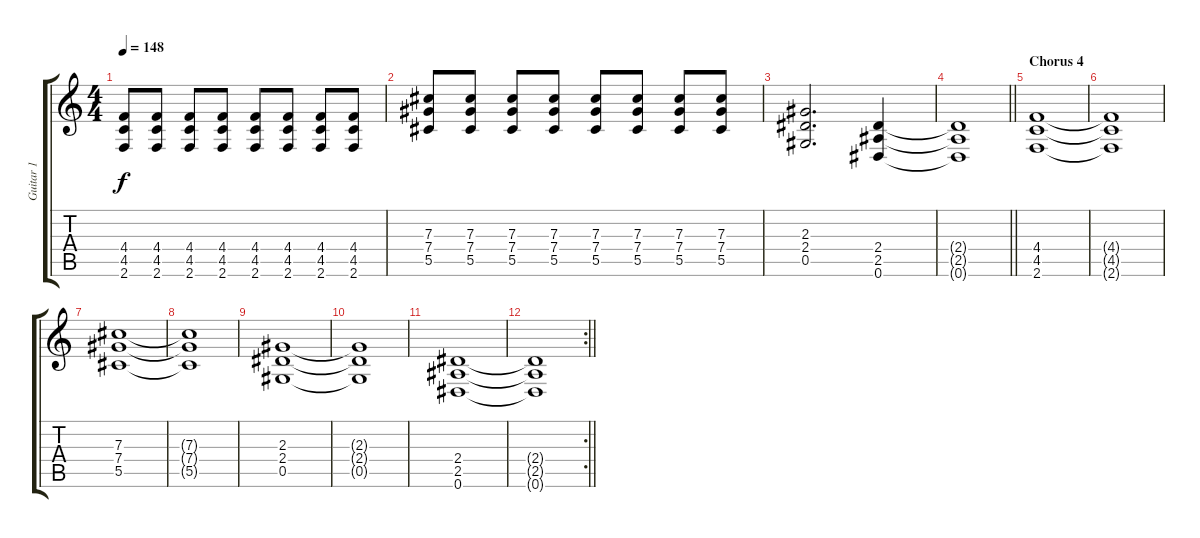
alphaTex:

\track ("Guitar 1" "Guitar 1") {instrument distortionguitar}
\staff {score tabs}
\tuning (Eb4 Bb3 Gb3 Db3 Ab2 Eb2) {hide}
\ts (4 4)
\tempo 148
\clef g2
\ks c
(4.4 4.5 2.6).8{dy f} (4.4 4.5 2.6).8 (4.4 4.5 2.6).8 (4.4 4.5 2.6).8 (4.4 4.5 2.6).8 (4.4 4.5 2.6).8 (4.4 4.5 2.6).8 (4.4 4.5 2.6).8 |
(7.3 7.4 5.5).8 (7.3 7.4 5.5).8 (7.3 7.4 5.5).8 (7.3 7.4 5.5).8 (7.3 7.4 5.5).8 (7.3 7.4 5.5).8 (7.3 7.4 5.5).8 (7.3 7.4 5.5).8 |
(2.3 2.4 0.5).2{d} (2.4 2.5 0.6).4 |
\barLineRight lightlight
(2.4{t} 2.5{t} 0.6{t}).1 |
\section ("" "Chorus 4")
(4.4 4.5 2.6).1 |
(4.4{t} 4.5{t} 2.6{t}).1 |
(7.3 7.4 5.5).1 |
(7.3{t} 7.4{t} 5.5{t}).1 |
(2.3 2.4 0.5).1 |
(2.3{t} 2.4{t} 0.5{t}).1 |
(2.4 2.5 0.6).1 |
\rc 2
\barLineRight lightlight
(2.4{t} 2.5{t} 0.6{t}).1
